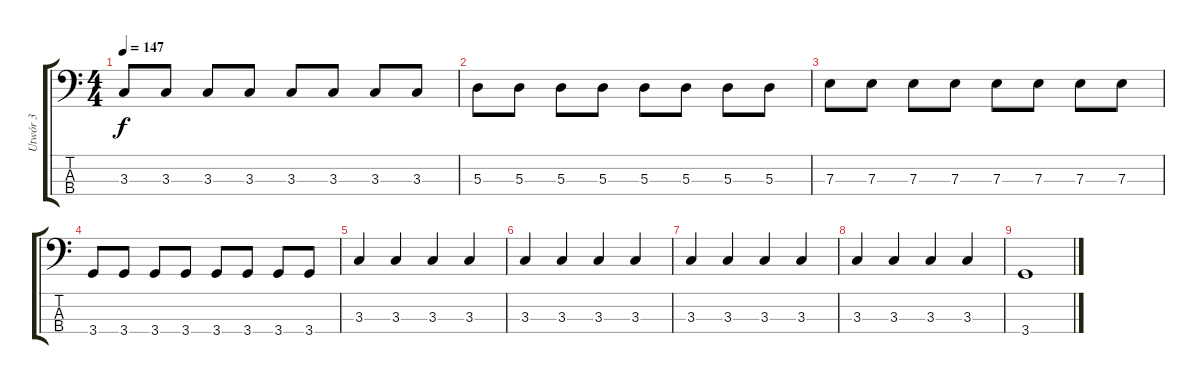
\track ("Utwór 3" "Utwór 3") {instrument electricbassfinger}
\staff {score tabs}
\tuning (G2 D2 A1 E1) {hide}
\ts (4 4)
\tempo 147
\clef f4
\ks c
3.3.8{dy f} 3.3.8 3.3.8 3.3.8 3.3.8 3.3.8 3.3.8 3.3.8 |
5.3.8 5.3.8 5.3.8 5.3.8 5.3.8 5.3.8 5.3.8 5.3.8 |
7.3.8 7.3.8 7.3.8 7.3.8 7.3.8 7.3.8 7.3.8 7.3.8 |
3.4.8 3.4.8 3.4.8 3.4.8 3.4.8 3.4.8 3.4.8 3.4.8 |
3.3.4 3.3.4 3.3.4 3.3.4 |
3.3.4 3.3.4 3.3.4 3.3.4 |
3.3.4 3.3.4 3.3.4 3.3.4 |
3.3.4 3.3.4 3.3.4 3.3.4 |
3.4.1
